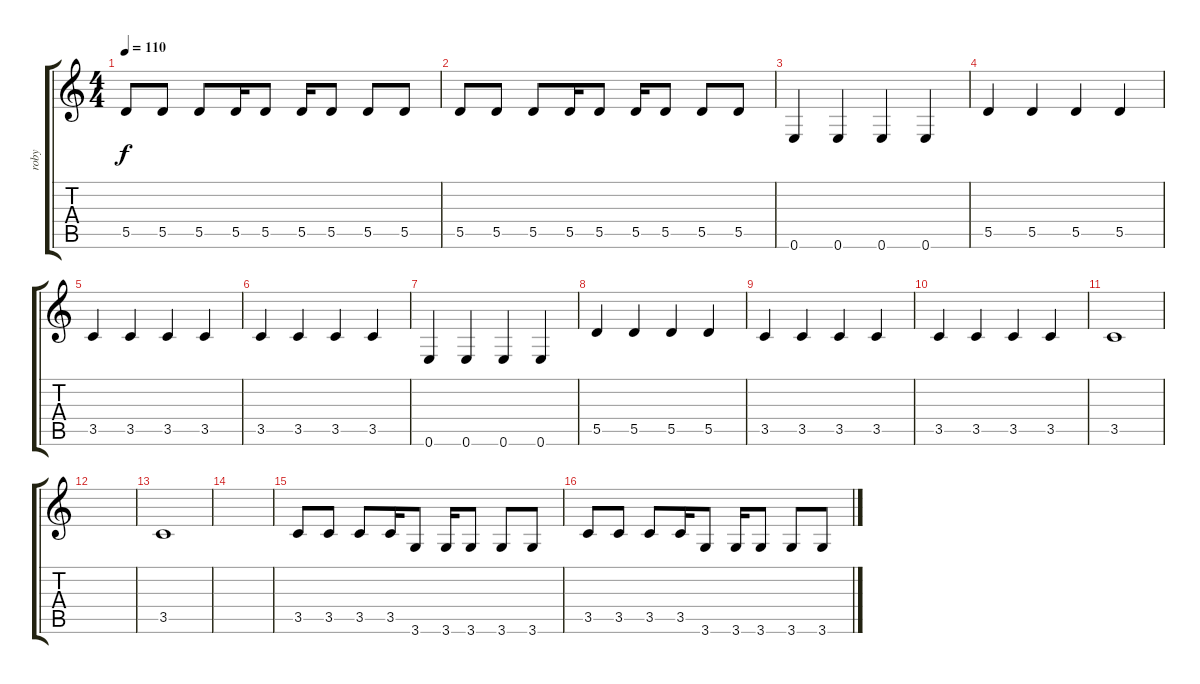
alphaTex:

\track ("roby" "roby") {instrument electricbasspick}
\staff {score tabs}
\tuning (E4 B3 G3 D3 A2 E2) {hide}
\ts (4 4)
\tempo 110
\clef g2
\ks c
5.5.8{dy f} 5.5.8 5.5.8 5.5.16 5.5.8 5.5.16 5.5.8 5.5.8 5.5.8 |
5.5.8 5.5.8 5.5.8 5.5.16 5.5.8 5.5.16 5.5.8 5.5.8 5.5.8 |
0.6.4 0.6.4 0.6.4 0.6.4 |
5.5.4 5.5.4 5.5.4 5.5.4 |
3.5.4 3.5.4 3.5.4 3.5.4 |
3.5.4 3.5.4 3.5.4 3.5.4 |
0.6.4 0.6.4 0.6.4 0.6.4 |
5.5.4 5.5.4 5.5.4 5.5.4 |
3.5.4 3.5.4 3.5.4 3.5.4 |
3.5.4 3.5.4 3.5.4 3.5.4 |
3.5.1 |
|
3.5.1 |
|
3.5.8 3.5.8 3.5.8 3.5.16 3.6.8 3.6.16 3.6.8 3.6.8 3.6.8 |
3.5.8 3.5.8 3.5.8 3.5.16 3.6.8 3.6.16 3.6.8 3.6.8 3.6.8
